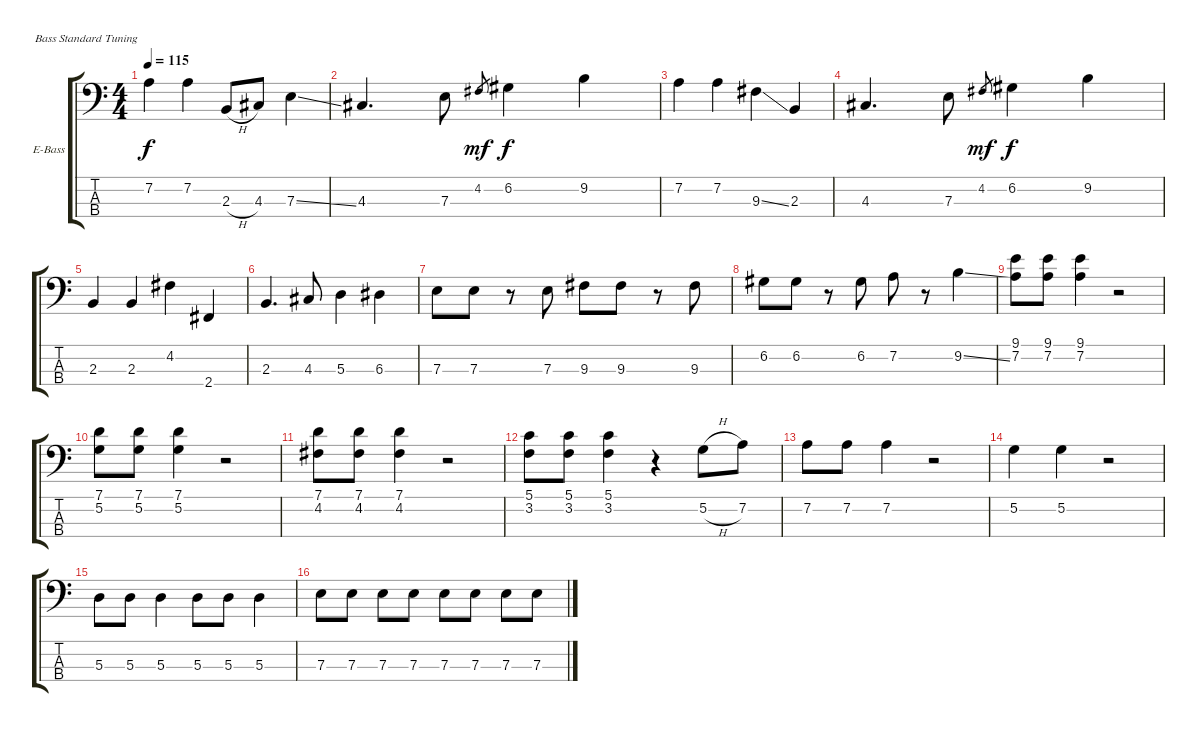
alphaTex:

\bracketExtendMode groupsimilarinstruments
\firstSystemTrackNameOrientation horizontal
\otherSystemsTrackNameOrientation horizontal
\track ("Bass" "E-Bass") {instrument electricbassfinger}
\staff {score tabs}
\tuning (G2 D2 A1 E1)
\ts (4 4)
\tempo 115
\clef f4
\ks c
7.2.4{dy f} 7.2.4 2.3{h}.8 4.3.8 7.3{ss}.4 |
4.3.4{d} 7.3.8 4.2.8{gr dy mf} 6.2.4{dy f} 9.2.4 |
7.2.4 7.2.4 9.3{ss}.4 2.3.4 |
4.3.4{d} 7.3.8 4.2.8{gr dy mf} 6.2.4{dy f} 9.2.4 |
2.3.4 2.3.4 4.2.4 2.4.4 |
2.3.4{d} 4.3.8 5.3.4 6.3.4 |
7.3.8 7.3.8 r.8 7.3.8 9.3.8 9.3.8 r.8 9.3.8 |
6.2.8 6.2.8 r.8 6.2.8 7.2.8 r.8 9.2{ss}.4 |
(9.1 7.2).8 (9.1 7.2).8 (9.1 7.2).4 r.2 |
(7.1 5.2).8 (7.1 5.2).8 (7.1 5.2).4 r.2 |
(7.1 4.2).8 (7.1 4.2).8 (7.1 4.2).4 r.2 |
(5.1 3.2).8 (5.1 3.2).8 (5.1 3.2).4 r.4 5.2{h}.8 7.2.8 |
7.2.8 7.2.8 7.2.4 r.2 |
5.2.4 5.2.4 r.2 |
5.3.8 5.3.8 5.3.4 5.3.8 5.3.8 5.3.4 |
7.3.8 7.3.8 7.3.8 7.3.8 7.3.8 7.3.8 7.3.8 7.3.8
